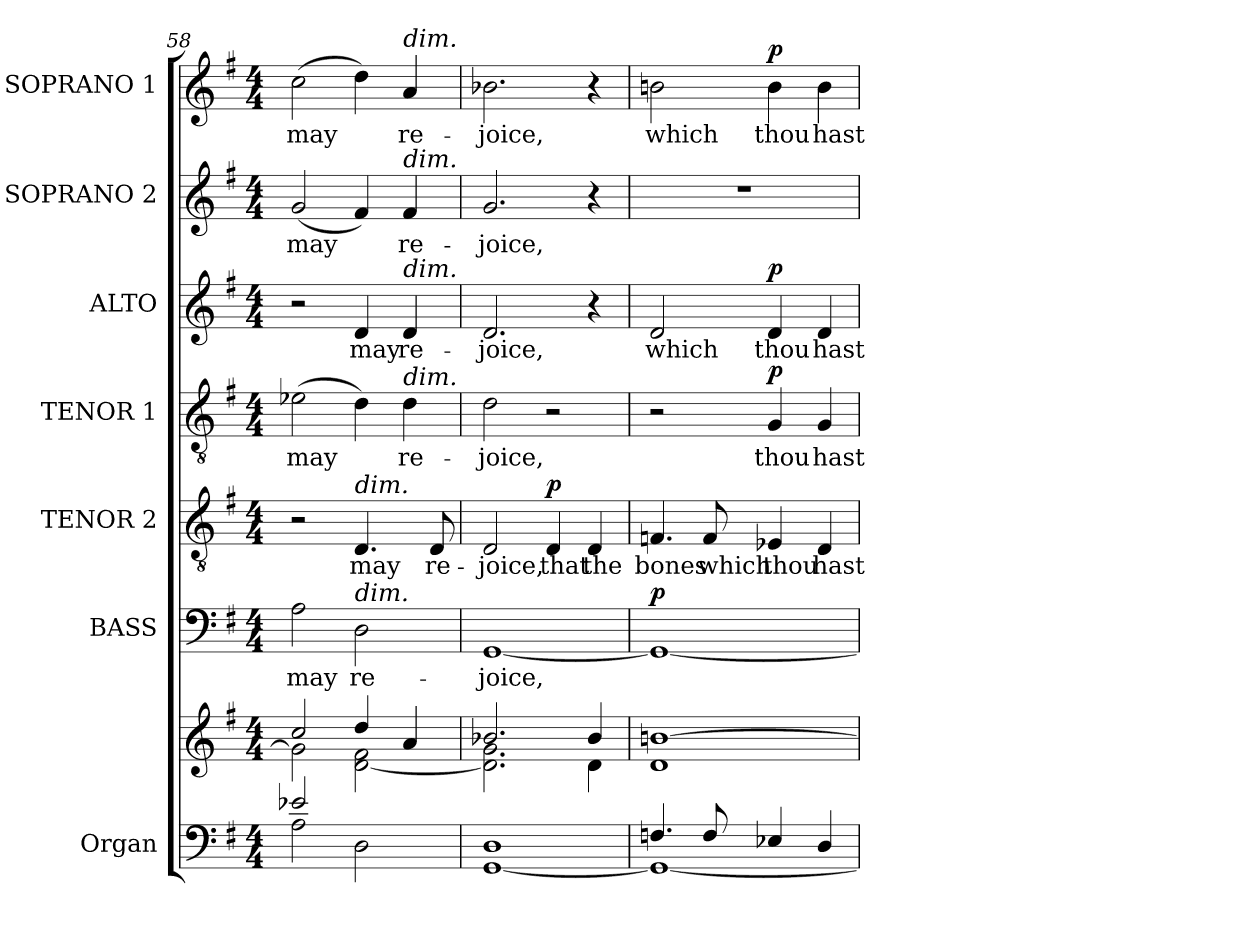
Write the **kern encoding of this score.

**kern	**kern	**kern	**text	**dynam	**kern	**text	**dynam	**kern	**text	**dynam	**kern	**text	**dynam	**kern	**text	**kern	**text	**dynam
*part7	*part7	*part6	*part6	*part6	*part5	*part5	*part5	*part4	*part4	*part4	*part3	*part3	*part3	*part2	*part2	*part1	*part1	*part1
*staff8	*staff7	*staff6	*staff6	*staff6	*staff5	*staff5	*staff5	*staff4	*staff4	*staff4	*staff3	*staff3	*staff3	*staff2	*staff2	*staff1	*staff1	*staff1
*I"Organ	*	*I"BASS	*	*	*I"TENOR 2	*	*	*I"TENOR 1	*	*	*I"ALTO	*	*	*I"SOPRANO 2	*	*I"SOPRANO 1	*	*
*I'Org.	*	*I'B.	*	*	*I'T2.	*	*	*I'T1.	*	*	*I'A.	*	*	*I'S2.	*	*I'S1.	*	*
*clefF4	*clefG2	*clefF4	*	*	*clefGv2	*	*	*clefGv2	*	*	*clefG2	*	*	*clefG2	*	*clefG2	*	*
*	*	*	*	*	*ITrd7c12	*	*	*ITrd7c12	*	*	*	*	*	*	*	*	*	*
*k[f#]	*k[f#]	*k[f#]	*	*	*k[f#]	*	*	*k[f#]	*	*	*k[f#]	*	*	*k[f#]	*	*k[f#]	*	*
*G:	*G:	*G:	*	*	*G:	*	*	*G:	*	*	*G:	*	*	*G:	*	*G:	*	*
*M4/4	*M4/4	*M4/4	*	*	*M4/4	*	*	*M4/4	*	*	*M4/4	*	*	*M4/4	*	*M4/4	*	*
=58	=58	=58	=58	=58	=58	=58	=58	=58	=58	=58	=58	=58	=58	=58	=58	=58	=58	=58
*^	*^	*	*	*	*	*	*	*	*	*	*	*	*	*	*	*	*	*
!	!	!	!	!	!LO:LY:b:color=#000000	!	!	!	!	!	!	!	!	!	!	!	!	!	!	!
!	!	!	!	!	!	!	!	!	!	!	!LO:LY:b:color=#000000	!	!	!	!	!	!	!	!	!
!	!	!	!	!	!	!	!	!	!	!	!	!	!	!	!	!	!LO:LY:b:color=#000000	!	!	!
!	!	!	!	!	!	!	!	!	!	!	!	!	!	!	!	!	!	!	!LO:LY:b:color=#000000	!
2e-Xi/	2Ai\	2cci/	2gi\]	2Ai\	may	.	2r	.	.	(2E-Xi\	may	.	2r	.	.	(2gi/	may	(2cci\	may	.
!	!	!	!	!	!LO:LY:b:color=#000000	!	!	!	!	!	!	!	!	!	!	!	!	!	!	!
!	!	!	!	!	!	!	!	!LO:LY:b:color=#000000	!	!	!	!	!	!	!	!	!	!	!	!
!	!	!	!	!	!	!	!LO:TX:a:i:t=dim.	!	!	!	!	!	!	!	!	!	!	!	!	!
!	!	!	!	!LO:TX:a:i:t=dim.	!	!	!	!	!	!	!	!	!	!	!	!	!	!	!	!
!	!	!	!	!	!	!	!	!	!	!	!	!	!	!LO:LY:b:color=#000000	!	!	!	!	!	!
2ryy	2Di\	4ddi/	[2di\ 2f#i	2Di\	re-	.	4.DDi/	may	.	4Di\)	.	.	4di/	may	.	4f#i/)	.	4ddi\)	.	.
!	!	!	!	!	!	!	!	!	!	!	!LO:LY:b:color=#000000	!	!	!	!	!	!	!	!	!
!	!	!	!	!	!	!	!	!	!	!	!	!	!	!LO:LY:b:color=#000000	!	!	!	!	!	!
!	!	!	!	!	!	!	!	!	!	!	!	!	!	!	!	!	!LO:LY:b:color=#000000	!	!	!
!	!	!	!	!	!	!	!	!	!	!	!	!	!	!	!	!	!	!LO:TX:a:i:t=dim.	!	!
!	!	!	!	!	!	!	!	!	!	!	!	!	!	!	!	!LO:TX:a:i:t=dim.	!	!	!	!
!	!	!	!	!	!	!	!	!	!	!	!	!	!LO:TX:a:i:t=dim.	!	!	!	!	!	!	!
!	!	!	!	!	!	!	!	!	!	!LO:TX:a:i:t=dim.	!	!	!	!	!	!	!	!	!	!
!	!	!	!	!	!	!	!	!	!	!	!	!	!	!	!	!	!	!	!LO:LY:b:color=#000000	!
.	.	4ai/	.	.	.	.	.	.	.	4Di\	re-	.	4di/	re-	.	4f#i/	re-	4ai/	re-	.
!	!	!	!	!	!	!	!	!LO:LY:b:color=#000000	!	!	!	!	!	!	!	!	!	!	!	!
.	.	.	.	.	.	.	8DDi/	re-	.	.	.	.	.	.	.	.	.	.	.	.
=59	=59	=59	=59	=59	=59	=59	=59	=59	=59	=59	=59	=59	=59	=59	=59	=59	=59	=59	=59	=59
!	!	!	!	!	!LO:LY:b:color=#000000	!	!	!	!	!	!	!	!	!	!	!	!	!	!	!
!	!	!	!	!	!	!	!	!LO:LY:b:color=#000000	!	!	!	!	!	!	!	!	!	!	!	!
!	!	!	!	!	!	!	!	!	!	!	!LO:LY:b:color=#000000	!	!	!	!	!	!	!	!	!
!	!	!	!	!	!	!	!	!	!	!	!	!	!	!LO:LY:b:color=#000000	!	!	!	!	!	!
!	!	!	!	!	!	!	!	!	!	!	!	!	!	!	!	!	!LO:LY:b:color=#000000	!	!	!
!	!	!	!	!	!	!	!	!	!	!	!	!	!	!	!	!	!	!	!LO:LY:b:color=#000000	!
1Di	[1GGi	2.b-Xi/	2.di\] 2.gi	[1GGi	-joice,	.	2DDi/	-joice,	.	2Di\	-joice,	.	2.di/	-joice,	.	2.gi/	-joice,	2.b-Xi\	-joice,	.
!	!	!	!	!	!	!	!	!LO:LY:b:color=#000000	!	!	!	!	!	!	!	!	!	!	!	!
.	.	.	.	.	.	.	4DDi/	that	p	2r	.	.	.	.	.	.	.	.	.	.
!	!	!	!	!	!	!	!	!LO:LY:b:color=#000000	!	!	!	!	!	!	!	!	!	!	!	!
.	.	4b-i/	4di\	.	.	.	4DDi/	the	.	.	.	.	4r	.	.	4r	.	4r	.	.
!!LO:LB:g=z
=60	=60	=60	=60	=60	=60	=60	=60	=60	=60	=60	=60	=60	=60	=60	=60	=60	=60	=60	=60	=60
!	!	!	!	!	!	!	!	!LO:LY:b:color=#000000	!	!	!	!	!	!	!	!	!	!	!	!
!	!	!	!	!	!	!	!	!	!	!	!	!	!	!LO:LY:b:color=#000000	!	!	!	!	!	!
!	!	!	!	!	!	!	!	!	!	!	!	!	!	!	!	!	!	!	!LO:LY:b:color=#000000	!
4.Fni/	1GGi_	[1bni	1di	1GGi_	.	p	4.FFni/	bones	.	2r	.	.	2di/	which	.	1r	.	2bni\	which	.
!	!	!	!	!	!	!	!	!LO:LY:b:color=#000000	!	!	!	!	!	!	!	!	!	!	!	!
8Fi/	.	.	.	.	.	.	8FFi/	which	.	.	.	.	.	.	.	.	.	.	.	.
!	!	!	!	!	!	!	!	!LO:LY:b:color=#000000	!	!	!	!	!	!	!	!	!	!	!	!
!	!	!	!	!	!	!	!	!	!	!	!LO:LY:b:color=#000000	!	!	!	!	!	!	!	!	!
!	!	!	!	!	!	!	!	!	!	!	!	!	!	!LO:LY:b:color=#000000	!	!	!	!	!	!
!	!	!	!	!	!	!	!	!	!	!	!	!	!	!	!	!	!	!	!LO:LY:b:color=#000000	!
4E-Xi/	.	.	.	.	.	.	4EE-Xi/	thou	.	4GGi/	thou	p	4di/	thou	p	.	.	4bi\	thou	p
!	!	!	!	!	!	!	!	!LO:LY:b:color=#000000	!	!	!	!	!	!	!	!	!	!	!	!
!	!	!	!	!	!	!	!	!	!	!	!LO:LY:b:color=#000000	!	!	!	!	!	!	!	!	!
!	!	!	!	!	!	!	!	!	!	!	!	!	!	!LO:LY:b:color=#000000	!	!	!	!	!	!
!	!	!	!	!	!	!	!	!	!	!	!	!	!	!	!	!	!	!	!LO:LY:b:color=#000000	!
4Di/	.	.	.	.	.	.	4DDi/	hast	.	4GGi/	hast	.	4di/	hast	.	.	.	4bi\	hast	.
*v	*v	*	*	*	*	*	*	*	*	*	*	*	*	*	*	*	*	*	*	*
*	*v	*v	*	*	*	*	*	*	*	*	*	*	*	*	*	*	*	*	*
=	=	=	=	=	=	=	=	=	=	=	=	=	=	=	=	=	=	=
*-	*-	*-	*-	*-	*-	*-	*-	*-	*-	*-	*-	*-	*-	*-	*-	*-	*-	*-
